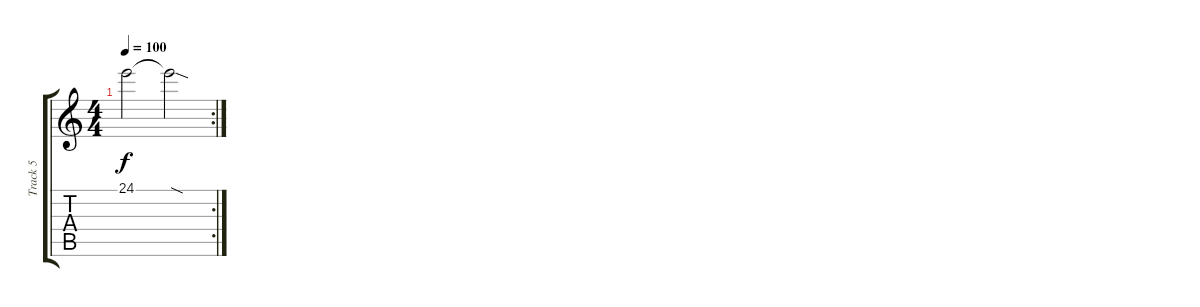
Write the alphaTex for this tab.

\track ("Track 5" "Track 5") {instrument lead1square}
\staff {score tabs}
\tuning (E4 B3 G3 D3 A2 E2) {hide}
\rc 2
\ts (4 4)
\tempo 100
\clef g2
\ks c
24.1.2{dy f} 24.1{sod t}.2
